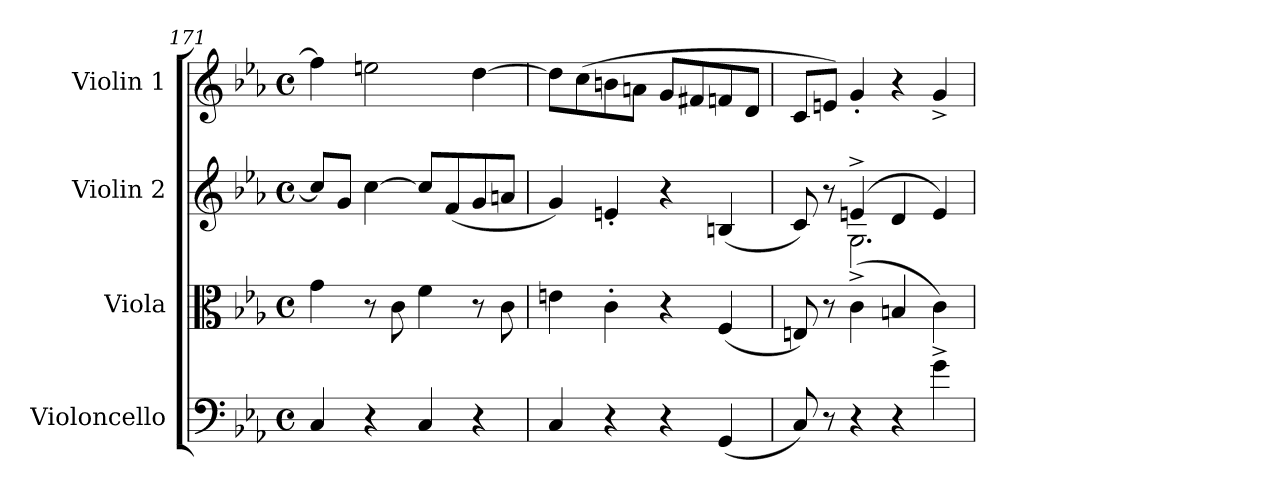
**kern	**kern	**kern	**kern
*part4	*part3	*part2	*part1
*staff4	*staff3	*staff2	*staff1
*I"Violoncello	*I"Viola	*I"Violin 2	*I"Violin 1
*I'Vc	*I'Vla	*I'Vln	*I'Vln
*clefF4	*clefC3	*clefG2	*clefG2
*k[b-e-a-]	*k[b-e-a-]	*k[b-e-a-]	*k[b-e-a-]
*M4/4	*M4/4	*M4/4	*M4/4
*met(c)	*met(c)	*met(c)	*met(c)
=171	=171	=171	=171
4C/	4g\	8cc/L]	4ff\]
.	.	8g/J	.
4r	8r	[4cc\	2een\
.	8c\	.	.
4C/	4f\	8cc/L]	.
.	.	(8f/	.
4r	8r	8g/	[4dd\
.	8c\	8an/J	.
=172	=172	=172	=172
4C/	4en\	4g/)	8dd\L]
.	.	.	(8cc\
4r	4c'\	4en'/	8bn\
.	.	.	8an\J
4r	4r	4r	8g/L
.	.	.	8f#X/
(4GG/	(4F/	(4Bn/	8fn/
.	.	.	8d/J
=173	=173	=173	=173
*	*	*^	*
8C/)	8En/)	8c/)	4ryy	8c/L
8r	8r	8r	.	8en/J)
4r	(4c^\	(4en^/	2.G\	4g'/
4r	4Bn/	4d/	.	4r
4g^\	4c\)	4e/)	.	4g^/
*	*	*v	*v	*
=	=	=	=
*-	*-	*-	*-
